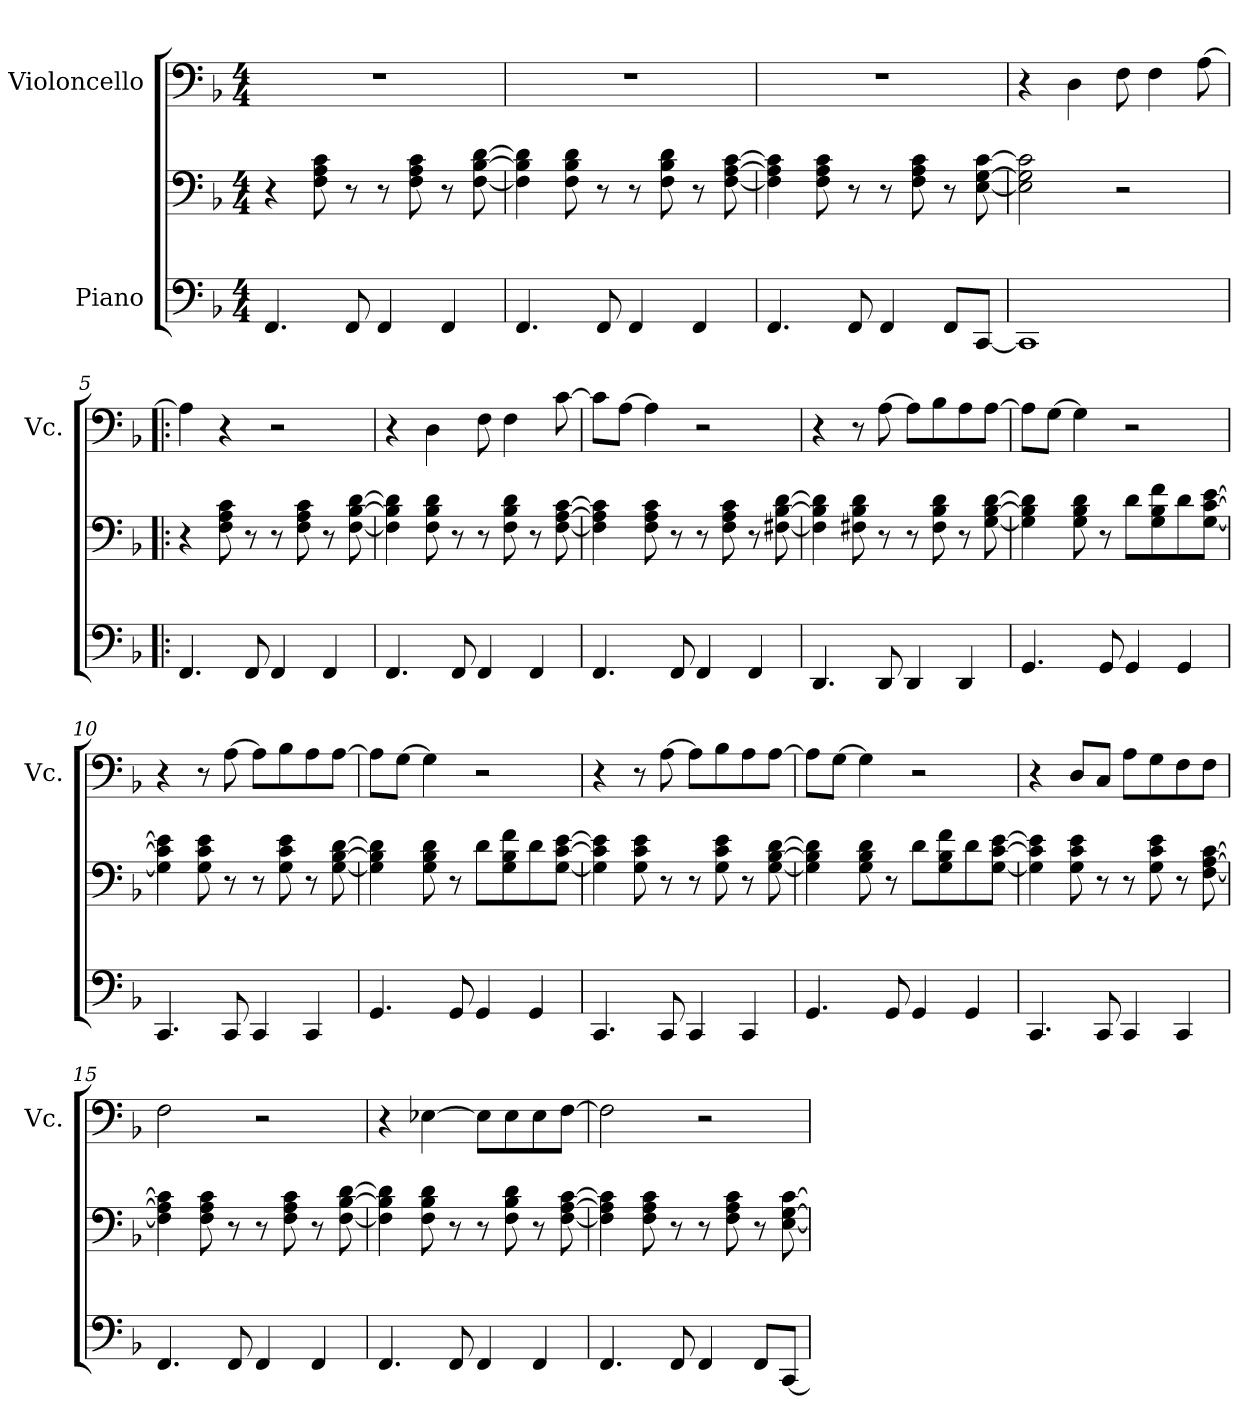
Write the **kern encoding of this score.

**kern	**kern	**kern
*part2	*part2	*part1
*staff3	*staff2	*staff1
*I"Piano	*	*I"Violoncello
*	*	*I'Vc.
*clefF4	*clefF4	*clefF4
*k[b-]	*k[b-]	*k[b-]
*M4/4	*M4/4	*M4/4
=1	=1	=1
4.FF/	4r	1r
.	8F\ 8A\ 8c\	.
8FF/	8r	.
4FF/	8r	.
.	8F\ 8A\ 8c\	.
4FF/	8r	.
.	[8F\ [8B-\ [8d\	.
=2	=2	=2
4.FF/	4F\] 4B-\] 4d\]	1r
.	8F\ 8B-\ 8d\	.
8FF/	8r	.
4FF/	8r	.
.	8F\ 8B-\ 8d\	.
4FF/	8r	.
.	[8F\ [8A\ [8c\	.
=3	=3	=3
4.FF/	4F\] 4A\] 4c\]	1r
.	8F\ 8A\ 8c\	.
8FF/	8r	.
4FF/	8r	.
.	8F\ 8A\ 8c\	.
8FF/L	8r	.
[8CC/J	[8E\ [8G\ [8c\	.
=4	=4	=4
1CC]	2E\] 2G\] 2c\]	4r
.	.	4D\
.	2r	8F\
.	.	4F\
.	.	[8A\
=5!|:	=5!|:	=5!|:
4.FF/	4r	4A\]
.	8F\ 8A\ 8c\	4r
8FF/	8r	.
4FF/	8r	2r
.	8F\ 8A\ 8c\	.
4FF/	8r	.
.	[8F\ [8B-\ [8d\	.
!!LO:LB:g=z
=6	=6	=6
4.FF/	4F\] 4B-\] 4d\]	4r
.	8F\ 8B-\ 8d\	4D\
8FF/	8r	.
4FF/	8r	8F\
.	8F\ 8B-\ 8d\	4F\
4FF/	8r	.
.	[8F\ [8A\ [8c\	[8c\
=7	=7	=7
4.FF/	4F\] 4A\] 4c\]	8c\L]
.	.	[8A\J
.	8F\ 8A\ 8c\	4A\]
8FF/	8r	.
4FF/	8r	2r
.	8F\ 8A\ 8c\	.
4FF/	8r	.
.	[8F#X\ [8B-\ [8d\	.
=8	=8	=8
4.DD/	4F#\] 4B-\] 4d\]	4r
.	8F#X\ 8B-\ 8d\	8r
8DD/	8r	[8A\
4DD/	8r	8A\L]
.	8F#\ 8B-\ 8d\	8B-\
4DD/	8r	8A\
.	[8G\ [8B-\ [8d\	[8A\J
=9	=9	=9
4.GG/	4G\] 4B-\] 4d\]	8A\L]
.	.	[8G\J
.	8G\ 8B-\ 8d\	4G\]
8GG/	8r	.
4GG/	8d\L	2r
.	8G\ 8B-\ 8f\	.
4GG/	8d\	.
.	[8G\ [8c\ [8e\J	.
=10	=10	=10
4.CC/	4G\] 4c\] 4e\]	4r
.	8G\ 8c\ 8e\	8r
8CC/	8r	[8A\
4CC/	8r	8A\L]
.	8G\ 8c\ 8e\	8B-\
4CC/	8r	8A\
.	[8G\ [8B-\ [8d\	[8A\J
!!LO:LB:g=z
=11	=11	=11
4.GG/	4G\] 4B-\] 4d\]	8A\L]
.	.	[8G\J
.	8G\ 8B-\ 8d\	4G\]
8GG/	8r	.
4GG/	8d\L	2r
.	8G\ 8B-\ 8f\	.
4GG/	8d\	.
.	[8G\ [8c\ [8e\J	.
=12	=12	=12
4.CC/	4G\] 4c\] 4e\]	4r
.	8G\ 8c\ 8e\	8r
8CC/	8r	[8A\
4CC/	8r	8A\L]
.	8G\ 8c\ 8e\	8B-\
4CC/	8r	8A\
.	[8G\ [8B-\ [8d\	[8A\J
=13	=13	=13
4.GG/	4G\] 4B-\] 4d\]	8A\L]
.	.	[8G\J
.	8G\ 8B-\ 8d\	4G\]
8GG/	8r	.
4GG/	8d\L	2r
.	8G\ 8B-\ 8f\	.
4GG/	8d\	.
.	[8G\ [8c\ [8e\J	.
=14	=14	=14
4.CC/	4G\] 4c\] 4e\]	4r
.	8G\ 8c\ 8e\	8D/L
8CC/	8r	8C/J
4CC/	8r	8A\L
.	8G\ 8c\ 8e\	8G\
4CC/	8r	8F\
.	[8F\ [8A\ [8c\	8F\J
=15	=15	=15
4.FF/	4F\] 4A\] 4c\]	2F\
.	8F\ 8A\ 8c\	.
8FF/	8r	.
4FF/	8r	2r
.	8F\ 8A\ 8c\	.
4FF/	8r	.
.	[8F\ [8B-\ [8d\	.
!!LO:LB:g=z
=16	=16	=16
4.FF/	4F\] 4B-\] 4d\]	4r
.	8F\ 8B-\ 8d\	[4E-X\
8FF/	8r	.
4FF/	8r	8E-\L]
.	8F\ 8B-\ 8d\	8E-\
4FF/	8r	8E-\
.	[8F\ [8A\ [8c\	[8F\J
=17	=17	=17
4.FF/	4F\] 4A\] 4c\]	2F\]
.	8F\ 8A\ 8c\	.
8FF/	8r	.
4FF/	8r	2r
.	8F\ 8A\ 8c\	.
8FF/L	8r	.
[8CC/J	[8E\ [8G\ [8c\	.
=	=	=
*-	*-	*-
